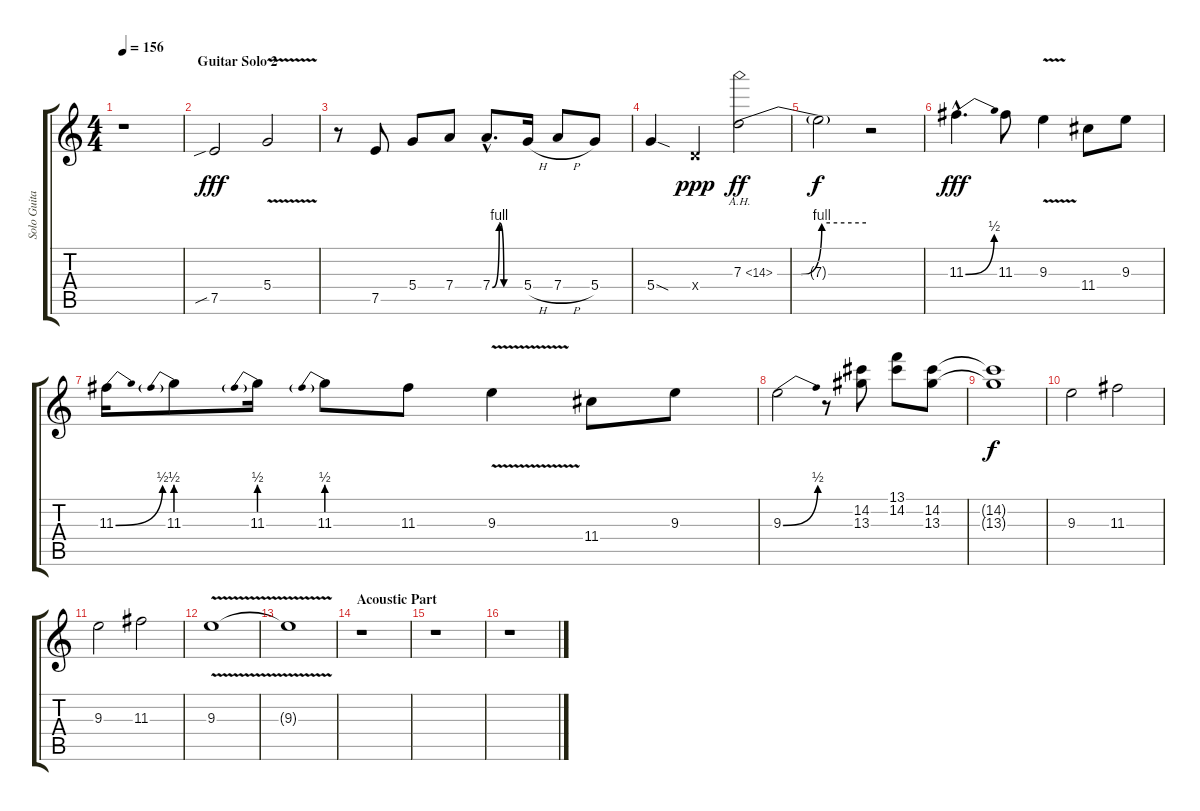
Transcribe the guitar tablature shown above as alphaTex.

\track ("Solo Guitar" "Solo Guita") {instrument distortionguitar}
\staff {score tabs}
\tuning (E4 B3 G3 D3 A2 E2) {hide}
\ts (4 4)
\tempo 156
\clef g2
\ks c
r.1{dy f} |
\section ("" "Guitar Solo 2")
7.5{sib}.2{dy fff} 5.4{v}.2 |
r.8 7.5.8 5.4.8 7.4.8 7.4{be (custom 0 0 15 4 25 0 30 0 45 0 60 0) hac}.8{d} 5.4{h}.16 7.4{h}.8 5.4.8 |
5.4{sod}.4 0.4{x}.4{dy ppp} 7.3{be (custom 0 0 16 0 30 4 60 4) ah 7}.2{dy ff} |
7.3{t}.2{dy f} r.2 |
11.3{be (bend 0 0 60 2) hac}.4{d dy fff} 11.3.8 9.3{v}.4 11.4.8 9.3.8 |
11.3{be (bend 0 0 60 2)}.16 11.3{be (prebend 0 2 60 2)}.8 11.3{be (prebend 0 2 60 2)}.16 11.3{be (prebend 0 2 60 2)}.8 11.3.8 9.3{v}.4 11.4.8 9.3.8 |
9.3{be (bend 0 0 60 2)}.2 r.8 (14.2 13.3).8 (13.1 14.2).8 (14.2 13.3).8 |
(14.2{t} 13.3{t}).1{dy f} |
9.3.2 11.3.2 |
9.3.2 11.3.2 |
9.3{v}.1 |
9.3{t}.1 |
\section ("" "Acoustic Part")
r.1 |
r.1 |
r.1
